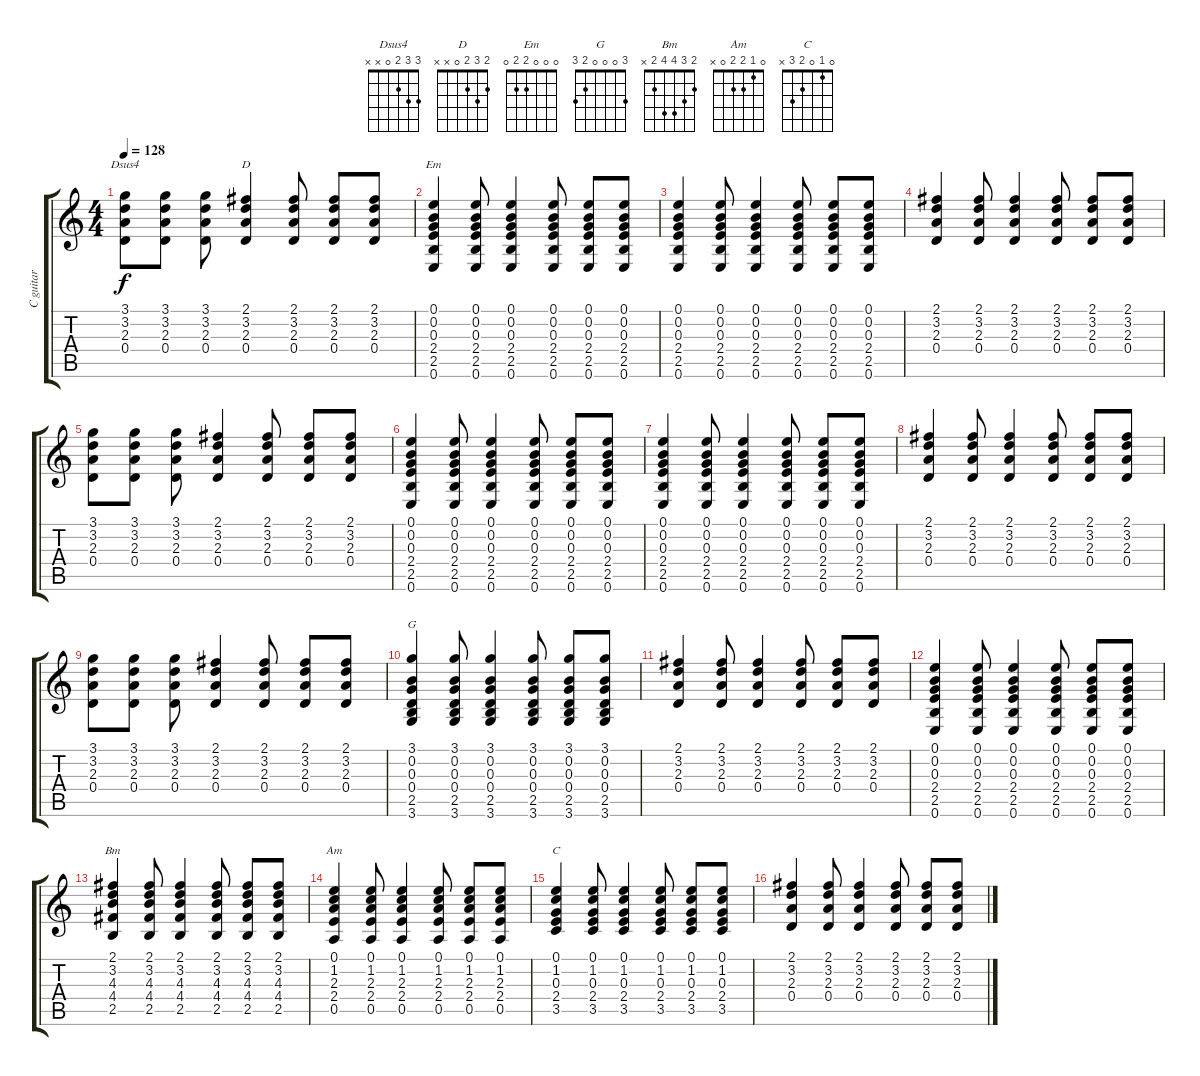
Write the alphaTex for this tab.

\track ("C guitar" "C guitar") {instrument acousticguitarsteel}
\staff {score tabs}
\tuning (E4 B3 G3 D3 A2 E2) {hide}
\chord ("Dsus4" 3 3 2 0 x x)
\chord ("D" 2 3 2 0 x x)
\chord ("Em" 0 0 0 2 2 0)
\chord ("G" 3 0 0 0 2 3)
\chord ("Bm" 2 3 4 4 2 x)
\chord ("Am" 0 1 2 2 0 x)
\chord ("C" 0 1 0 2 3 x)
\ts (4 4)
\tempo 128
\clef g2
\ks c
(3.1 3.2 2.3 0.4).8{ch "Dsus4" dy f} (3.1 3.2 2.3 0.4).8 (3.1 3.2 2.3 0.4).8 (2.1 3.2 2.3 0.4).4{ch "D"} (2.1 3.2 2.3 0.4).8 (2.1 3.2 2.3 0.4).8 (2.1 3.2 2.3 0.4).8 |
(0.1 0.2 0.3 2.4 2.5 0.6).4{ch "Em"} (0.1 0.2 0.3 2.4 2.5 0.6).8 (0.1 0.2 0.3 2.4 2.5 0.6).4 (0.1 0.2 0.3 2.4 2.5 0.6).8 (0.1 0.2 0.3 2.4 2.5 0.6).8 (0.1 0.2 0.3 2.4 2.5 0.6).8 |
(0.1 0.2 0.3 2.4 2.5 0.6).4 (0.1 0.2 0.3 2.4 2.5 0.6).8 (0.1 0.2 0.3 2.4 2.5 0.6).4 (0.1 0.2 0.3 2.4 2.5 0.6).8 (0.1 0.2 0.3 2.4 2.5 0.6).8 (0.1 0.2 0.3 2.4 2.5 0.6).8 |
(2.1 3.2 2.3 0.4).4 (2.1 3.2 2.3 0.4).8 (2.1 3.2 2.3 0.4).4 (2.1 3.2 2.3 0.4).8 (2.1 3.2 2.3 0.4).8 (2.1 3.2 2.3 0.4).8 |
(3.1 3.2 2.3 0.4).8 (3.1 3.2 2.3 0.4).8 (3.1 3.2 2.3 0.4).8 (2.1 3.2 2.3 0.4).4 (2.1 3.2 2.3 0.4).8 (2.1 3.2 2.3 0.4).8 (2.1 3.2 2.3 0.4).8 |
(0.1 0.2 0.3 2.4 2.5 0.6).4 (0.1 0.2 0.3 2.4 2.5 0.6).8 (0.1 0.2 0.3 2.4 2.5 0.6).4 (0.1 0.2 0.3 2.4 2.5 0.6).8 (0.1 0.2 0.3 2.4 2.5 0.6).8 (0.1 0.2 0.3 2.4 2.5 0.6).8 |
(0.1 0.2 0.3 2.4 2.5 0.6).4 (0.1 0.2 0.3 2.4 2.5 0.6).8 (0.1 0.2 0.3 2.4 2.5 0.6).4 (0.1 0.2 0.3 2.4 2.5 0.6).8 (0.1 0.2 0.3 2.4 2.5 0.6).8 (0.1 0.2 0.3 2.4 2.5 0.6).8 |
(2.1 3.2 2.3 0.4).4 (2.1 3.2 2.3 0.4).8 (2.1 3.2 2.3 0.4).4 (2.1 3.2 2.3 0.4).8 (2.1 3.2 2.3 0.4).8 (2.1 3.2 2.3 0.4).8 |
(3.1 3.2 2.3 0.4).8 (3.1 3.2 2.3 0.4).8 (3.1 3.2 2.3 0.4).8 (2.1 3.2 2.3 0.4).4 (2.1 3.2 2.3 0.4).8 (2.1 3.2 2.3 0.4).8 (2.1 3.2 2.3 0.4).8 |
(3.1 0.2 0.3 0.4 2.5 3.6).4{ch "G"} (3.1 0.2 0.3 0.4 2.5 3.6).8 (3.1 0.2 0.3 0.4 2.5 3.6).4 (3.1 0.2 0.3 0.4 2.5 3.6).8 (3.1 0.2 0.3 0.4 2.5 3.6).8 (3.1 0.2 0.3 0.4 2.5 3.6).8 |
(2.1 3.2 2.3 0.4).4 (2.1 3.2 2.3 0.4).8 (2.1 3.2 2.3 0.4).4 (2.1 3.2 2.3 0.4).8 (2.1 3.2 2.3 0.4).8 (2.1 3.2 2.3 0.4).8 |
(0.1 0.2 0.3 2.4 2.5 0.6).4 (0.1 0.2 0.3 2.4 2.5 0.6).8 (0.1 0.2 0.3 2.4 2.5 0.6).4 (0.1 0.2 0.3 2.4 2.5 0.6).8 (0.1 0.2 0.3 2.4 2.5 0.6).8 (0.1 0.2 0.3 2.4 2.5 0.6).8 |
(2.1 3.2 4.3 4.4 2.5).4{ch "Bm"} (2.1 3.2 4.3 4.4 2.5).8 (2.1 3.2 4.3 4.4 2.5).4 (2.1 3.2 4.3 4.4 2.5).8 (2.1 3.2 4.3 4.4 2.5).8 (2.1 3.2 4.3 4.4 2.5).8 |
(0.1 1.2 2.3 2.4 0.5).4{ch "Am"} (0.1 1.2 2.3 2.4 0.5).8 (0.1 1.2 2.3 2.4 0.5).4 (0.1 1.2 2.3 2.4 0.5).8 (0.1 1.2 2.3 2.4 0.5).8 (0.1 1.2 2.3 2.4 0.5).8 |
(0.1 1.2 0.3 2.4 3.5).4{ch "C"} (0.1 1.2 0.3 2.4 3.5).8 (0.1 1.2 0.3 2.4 3.5).4 (0.1 1.2 0.3 2.4 3.5).8 (0.1 1.2 0.3 2.4 3.5).8 (0.1 1.2 0.3 2.4 3.5).8 |
(2.1 3.2 2.3 0.4).4 (2.1 3.2 2.3 0.4).8 (2.1 3.2 2.3 0.4).4 (2.1 3.2 2.3 0.4).8 (2.1 3.2 2.3 0.4).8 (2.1 3.2 2.3 0.4).8
